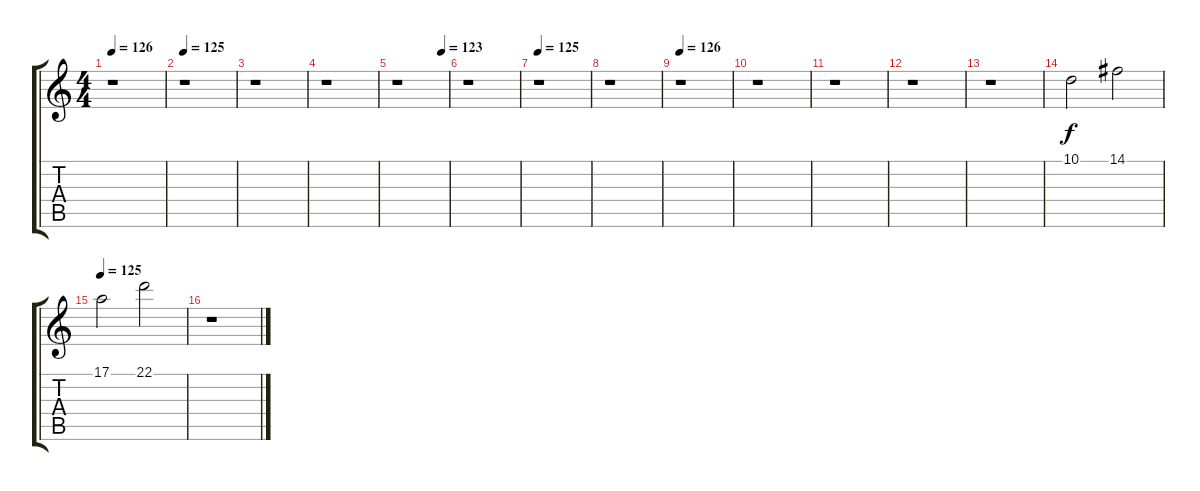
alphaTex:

\track "" {instrument tremolostrings}
\staff {score tabs}
\tuning (E4 B3 G3 D3 A2 E2) {hide}
\ts (4 4)
\tempo 126
\clef g2
\ks c
r.1{dy f} |
\tempo 125
r.1 |
r.1 |
r.1 |
\tempo (123 0.875)
r.1 |
r.1 |
\tempo 125
r.1 |
r.1 |
\tempo 126
r.1 |
r.1 |
r.1 |
r.1 |
r.1 |
10.1.2 14.1.2 |
\tempo 125
17.1.2 22.1.2 |
r.1
